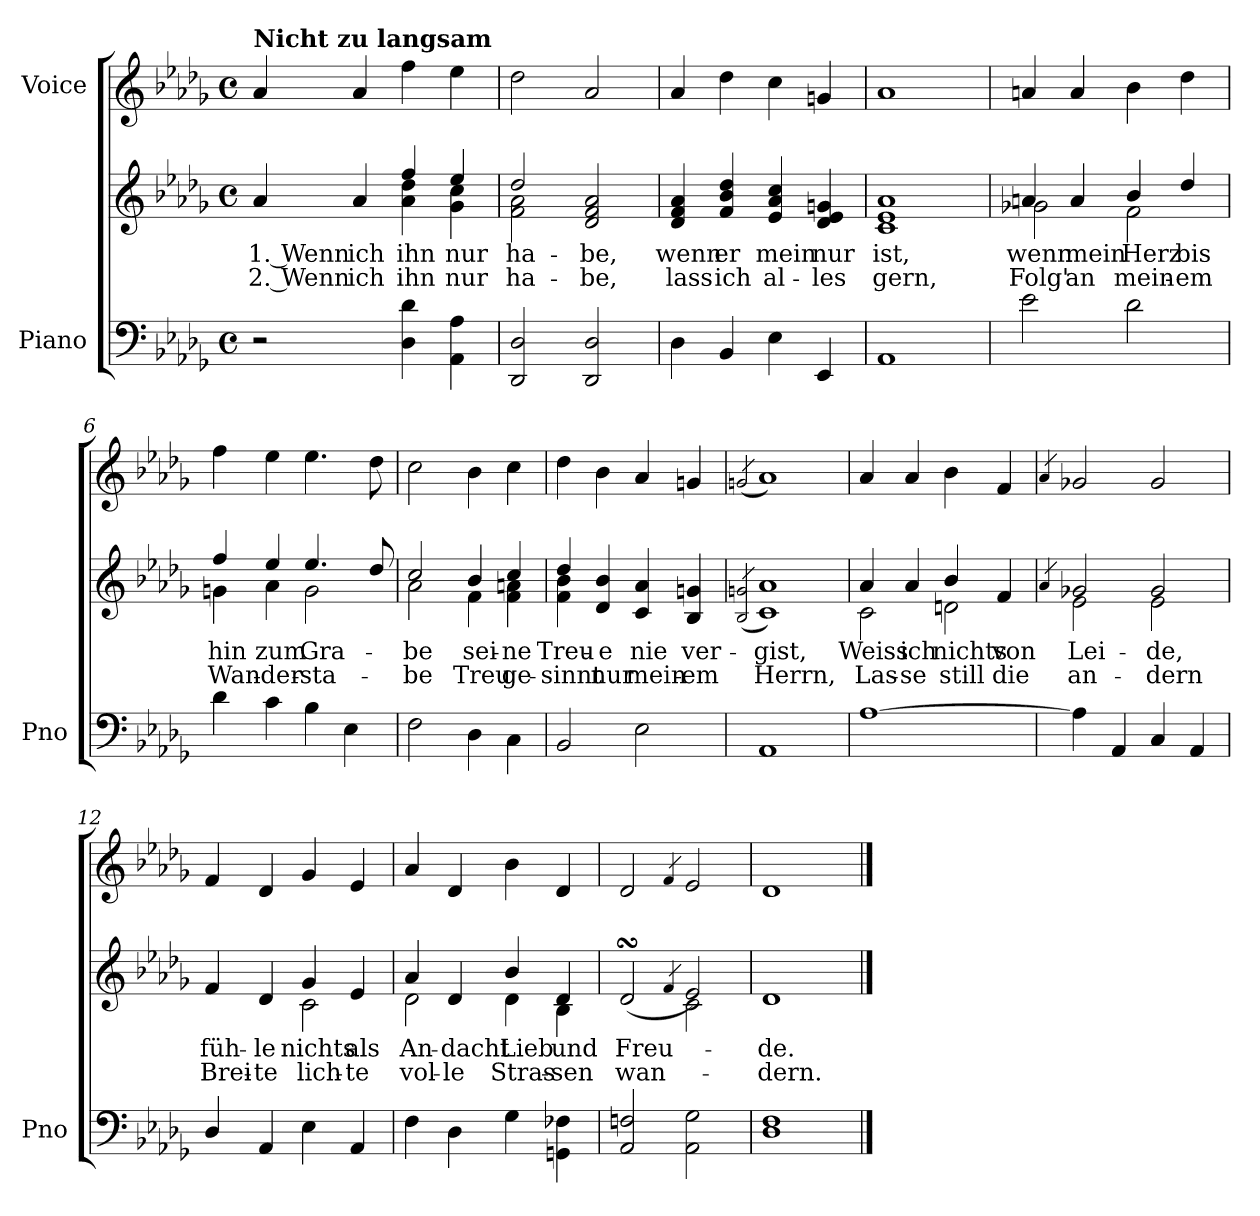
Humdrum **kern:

**kern	**kern	**text	**text	**kern
*part2	*part2	*part2	*part2	*part1
*staff3	*staff2	*staff2	*staff2	*staff1
*I"Piano	*	*	*	*I"Voice
*I'Pno	*	*	*	*
*clefF4	*clefG2	*	*	*clefG2
*k[b-e-a-d-g-]	*k[b-e-a-d-g-]	*	*	*k[b-e-a-d-g-]
*M4/4	*M4/4	*	*	*M4/4
*met(c)	*met(c)	*	*	*met(c)
=1	=1	=1	=1	=1
!	!	!	!	!LO:TX:a:B:t=Nicht zu langsam
!	!	!LO:LY:b	!LO:LY:b	!
*	*^	*	*	*
2r	4a-/	2ryy	1. Wenn	2. Wenn	4a-/
!	!	!	!LO:LY:b	!LO:LY:b	!
.	4a-/	.	ich	ich	4a-/
!	!	!	!LO:LY:b	!LO:LY:b	!
4D-\ 4d-\	4ff/	4a-\ 4dd-\	ihn	ihn	4ff\
!	!	!	!LO:LY:b	!LO:LY:b	!
4AA-\ 4A-\	4ee-/	4g-\ 4cc\	nur	nur	4ee-\
=2	=2	=2	=2	=2	=2
!	!	!	!LO:LY:b	!LO:LY:b	!
2DD-/ 2D-/	2dd-/	2f\ 2a-\	ha-	ha-	2dd-\
!	!	!	!LO:LY:b	!LO:LY:b	!
2DD-/ 2D-/	2d-/ 2f/ 2a-/	2ryy	-be,	-be,	2a-/
=3	=3	=3	=3	=3	=3
!	!	!	!LO:LY:b	!LO:LY:b	!
*	*v	*v	*	*	*
4D-\	4d-/ 4f/ 4a-/	wenn	lass	4a-/
!	!	!LO:LY:b	!LO:LY:b	!
4BB-/	4f/ 4b-/ 4dd-/	er	ich	4dd-\
!	!	!LO:LY:b	!LO:LY:b	!
4E-\	4e-/ 4a-/ 4cc/	mein	al-	4cc\
!	!	!LO:LY:b	!LO:LY:b	!
4EE-/	4d-/ 4e-/ 4gn/	nur	-les	4gn/
=4	=4	=4	=4	=4
!	!	!LO:LY:b	!LO:LY:b	!
1AA-	1c 1e- 1a-	ist,	gern,	1a-
=5	=5	=5	=5	=5
!	!	!LO:LY:b	!LO:LY:b	!
*	*^	*	*	*
2e-\	4an/	2g-X\	wenn	Folg'	4an/
!	!	!	!LO:LY:b	!LO:LY:b	!
.	4a/	.	mein	an	4a/
!	!	!	!LO:LY:b	!LO:LY:b	!
2d-\	4b-/	2f\	Herz	mein-	4b-\
!	!	!	!LO:LY:b	!LO:LY:b	!
.	4dd-/	.	bis	-em	4dd-\
!!LO:LB:g=z
=6	=6	=6	=6	=6	=6
!	!	!	!LO:LY:b	!LO:LY:b	!
4d-\	4ff/	4gn\	hin	Wan-	4ff\
!	!	!	!LO:LY:b	!LO:LY:b	!
4c\	4ee-/	4a-\	zum	-der-	4ee-\
!	!	!	!LO:LY:b	!LO:LY:b	!
4B-\	4.ee-/	2g\	Gra-	-sta-	4.ee-\
4E-\	.	.	.	.	.
.	8dd-/	.	.	.	8dd-\
=7	=7	=7	=7	=7	=7
!	!	!	!LO:LY:b	!LO:LY:b	!
2F\	2cc/	2a-\	-be	-be	2cc\
!	!	!	!LO:LY:b	!LO:LY:b	!
4D-\	4b-/	4f\	sei-	Treu	4b-\
!	!	!	!LO:LY:b	!LO:LY:b	!
4C\	4cc/	4f\ 4an\	-ne	ge-	4cc\
=8	=8	=8	=8	=8	=8
!	!	!	!LO:LY:b	!LO:LY:b	!
2BB-/	4dd-/	4f\ 4b-\	Treu-	-sinnt	4dd-\
!	!	!	!LO:LY:b	!LO:LY:b	!
.	4d-/ 4b-/	4ryy	-e	nur	4b-\
!	!	!	!LO:LY:b	!LO:LY:b	!
2E-\	4c/ 4a-/	2ryy	nie	mein-	4a-/
!	!	!	!LO:LY:b	!LO:LY:b	!
.	4B-/ 4gn/	.	ver-	-em	4gn/
*	*v	*v	*	*	*
=9	=9	=9	=9	=9
!	!	!	!	!LO:N:head=open
.	(>2qB-/ 2qgn/	.	.	(>4qgn/
!	!	!LO:LY:b	!LO:LY:b	!
1AA-	1c 1a-)	-gist,	Herrn,	1a-)
=10	=10	=10	=10	=10
!	!	!LO:LY:b	!LO:LY:b	!
*	*^	*	*	*
[1A-	4a-/	2c\	Weiss	Las-	4a-/
!	!	!	!LO:LY:b	!LO:LY:b	!
.	4a-/	.	ich	-se	4a-/
!	!	!	!LO:LY:b	!LO:LY:b	!
.	4b-/	2dn\	nichts	still	4b-\
!	!	!	!LO:LY:b	!LO:LY:b	!
.	4f/	.	von	die	4f/
!!LO:LB:g=z
=11	=11	=11	=11	=11	=11
.	4qa-/	.	.	.	4qa-/
!	!	!	!LO:LY:b	!LO:LY:b	!
4A-\]	2g-X/	2e-\	Lei-	an-	2g-X/
4AA-/	.	.	.	.	.
!	!	!	!LO:LY:b	!LO:LY:b	!
4C/	2g-/	2e-\	-de,	-dern	2g-/
4AA-/	.	.	.	.	.
=12	=12	=12	=12	=12	=12
!	!	!	!LO:LY:b	!LO:LY:b	!
4D-/	4f/	2ryy	füh-	Brei-	4f/
!	!	!	!LO:LY:b	!LO:LY:b	!
4AA-/	4d-/	.	le	-te	4d-/
!	!	!	!LO:LY:b	!LO:LY:b	!
4E-\	4g-/	2c\	nichts	lich-	4g-/
!	!	!	!LO:LY:b	!LO:LY:b	!
4AA-/	4e-/	.	als	-te	4e-/
=13	=13	=13	=13	=13	=13
!	!	!	!LO:LY:b	!LO:LY:b	!
4F\	4a-/	2d-\	An-	vol-	4a-/
!	!	!	!LO:LY:b	!LO:LY:b	!
4D-\	4d-/	.	-dacht	-le	4d-/
!	!	!	!LO:LY:b	!LO:LY:b	!
4G-\	4b-/	4d-\	Lieb	Stras-	4b-\
!	!	!	!LO:LY:b	!LO:LY:b	!
4GGn\ 4F-X\	4d-/	4B-\	und	-sen	4d-/
=14	=14	=14	=14	=14	=14
!	!	!	!LO:LY:b	!LO:LY:b	!
2AA-/ 2Fn/	(<2d-sSSs/	2ryy	Freu-	wan-	2d-/
.	4qf/	.	.	.	4qf/
2AA-\ 2G-\	2e-/)	2c\	.	.	2e-/
=15	=15	=15	=15	=15	=15
!	!	!	!LO:LY:b	!LO:LY:b	!
*	*v	*v	*	*	*
1D- 1F	1d-	-de.	-dern.	1d-
==	==	==	==	==
*-	*-	*-	*-	*-
